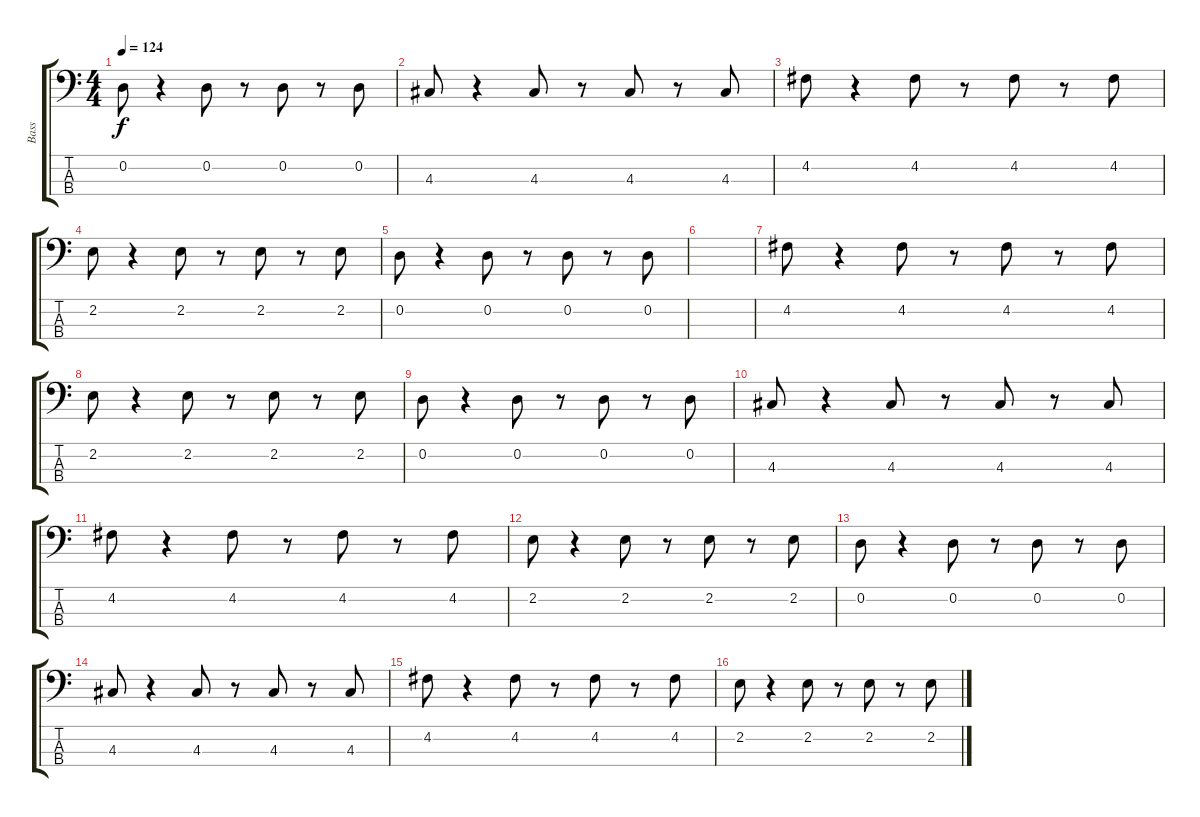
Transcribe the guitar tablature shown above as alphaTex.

\track ("Bass" "Bass") {instrument electricbassfinger}
\staff {score tabs}
\tuning (G2 D2 A1 E1) {hide}
\ts (4 4)
\tempo 124
\clef f4
\ks c
0.2.8{dy f} r.4 0.2.8 r.8 0.2.8 r.8 0.2.8 |
4.3.8 r.4 4.3.8 r.8 4.3.8 r.8 4.3.8 |
4.2.8 r.4 4.2.8 r.8 4.2.8 r.8 4.2.8 |
2.2.8 r.4 2.2.8 r.8 2.2.8 r.8 2.2.8 |
0.2.8 r.4 0.2.8 r.8 0.2.8 r.8 0.2.8 |
|
4.2.8 r.4 4.2.8 r.8 4.2.8 r.8 4.2.8 |
2.2.8 r.4 2.2.8 r.8 2.2.8 r.8 2.2.8 |
0.2.8 r.4 0.2.8 r.8 0.2.8 r.8 0.2.8 |
4.3.8 r.4 4.3.8 r.8 4.3.8 r.8 4.3.8 |
4.2.8 r.4 4.2.8 r.8 4.2.8 r.8 4.2.8 |
2.2.8 r.4 2.2.8 r.8 2.2.8 r.8 2.2.8 |
0.2.8 r.4 0.2.8 r.8 0.2.8 r.8 0.2.8 |
4.3.8 r.4 4.3.8 r.8 4.3.8 r.8 4.3.8 |
4.2.8 r.4 4.2.8 r.8 4.2.8 r.8 4.2.8 |
2.2.8 r.4 2.2.8 r.8 2.2.8 r.8 2.2.8
